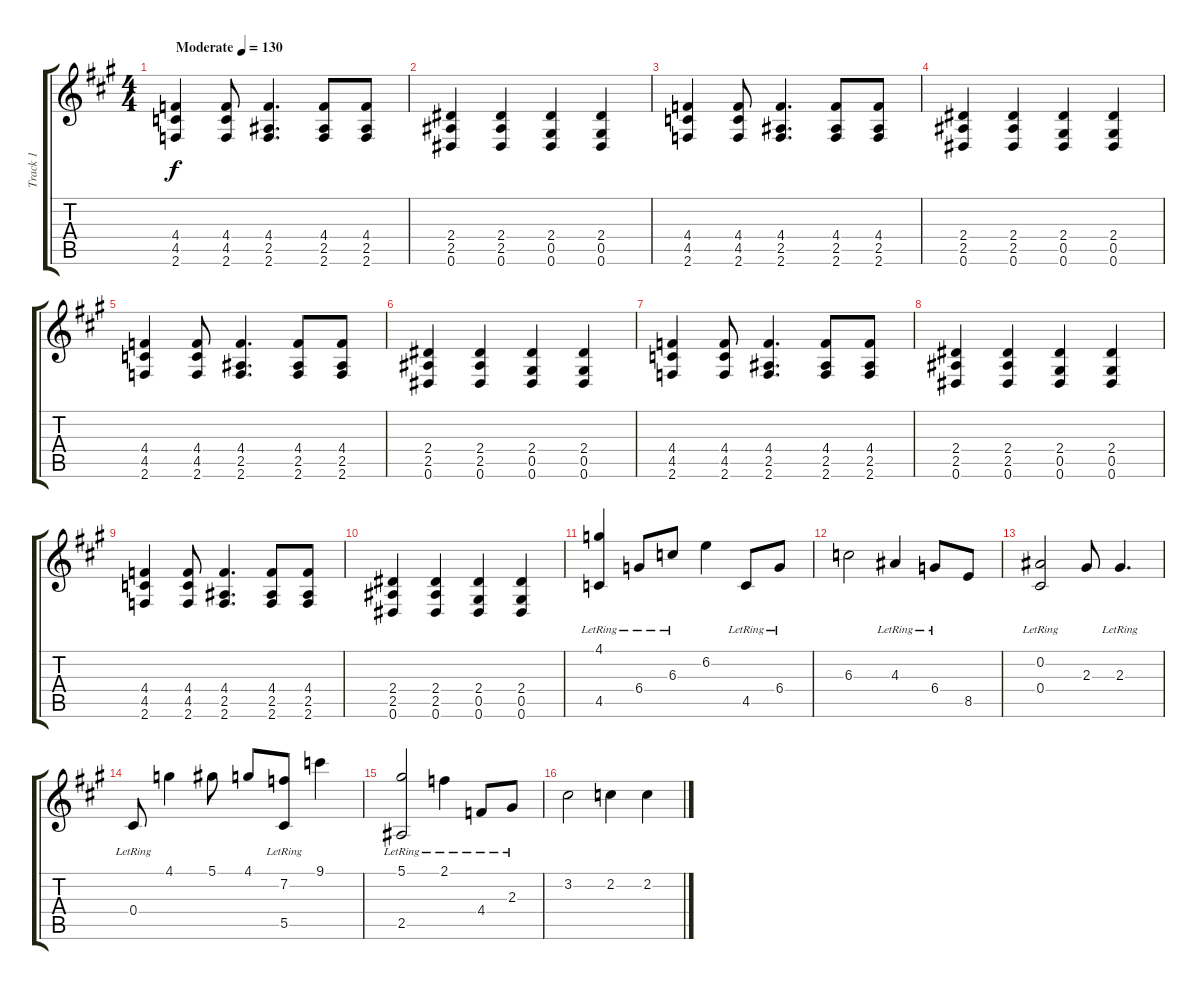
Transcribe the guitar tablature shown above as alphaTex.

\track ("Track 1" "Track 1") {instrument overdrivenguitar}
\staff {score tabs}
\tuning (Eb4 Bb3 Gb3 Db3 Ab2 Eb2) {hide}
\ts (4 4)
\tempo (130 "Moderate")
\clef g2
\ks a
(4.4 4.5 2.6).4{dy f instrument overdrivenguitar} (4.4 4.5 2.6).8 (4.4 2.5 2.6).4{d} (4.4 2.5 2.6).8 (4.4 2.5 2.6).8 |
(2.4 2.5 0.6).4 (2.4 2.5 0.6).4 (2.4 0.5 0.6).4 (2.4 0.5 0.6).4 |
(4.4 4.5 2.6).4 (4.4 4.5 2.6).8 (4.4 2.5 2.6).4{d} (4.4 2.5 2.6).8 (4.4 2.5 2.6).8 |
(2.4 2.5 0.6).4 (2.4 2.5 0.6).4 (2.4 0.5 0.6).4 (2.4 0.5 0.6).4 |
(4.4 4.5 2.6).4 (4.4 4.5 2.6).8 (4.4 2.5 2.6).4{d} (4.4 2.5 2.6).8 (4.4 2.5 2.6).8 |
(2.4 2.5 0.6).4 (2.4 2.5 0.6).4 (2.4 0.5 0.6).4 (2.4 0.5 0.6).4 |
(4.4 4.5 2.6).4 (4.4 4.5 2.6).8 (4.4 2.5 2.6).4{d} (4.4 2.5 2.6).8 (4.4 2.5 2.6).8 |
(2.4 2.5 0.6).4 (2.4 2.5 0.6).4 (2.4 0.5 0.6).4 (2.4 0.5 0.6).4 |
(4.4 4.5 2.6).4 (4.4 4.5 2.6).8 (4.4 2.5 2.6).4{d} (4.4 2.5 2.6).8 (4.4 2.5 2.6).8 |
(2.4 2.5 0.6).4 (2.4 2.5 0.6).4 (2.4 0.5 0.6).4 (2.4 0.5 0.6).4 |
(4.1 4.5{lr}).4 6.4{lr}.8 6.3{lr}.8 6.2.4 4.5{lr}.8 6.4{lr}.8 |
6.3.2 4.3{lr}.4 6.4{lr}.8 8.5.8 |
(0.2 0.4{lr}).2 2.3.8 2.3{lr}.4{d} |
0.4{lr}.8 4.1.4 5.1.8 4.1.8 (7.2 5.5{lr}).8 9.1.4 |
(5.1 2.5{lr}).2 2.1{lr}.4 4.4{lr}.8 2.3{lr}.8 |
3.2.2 2.2.4 2.2.4
